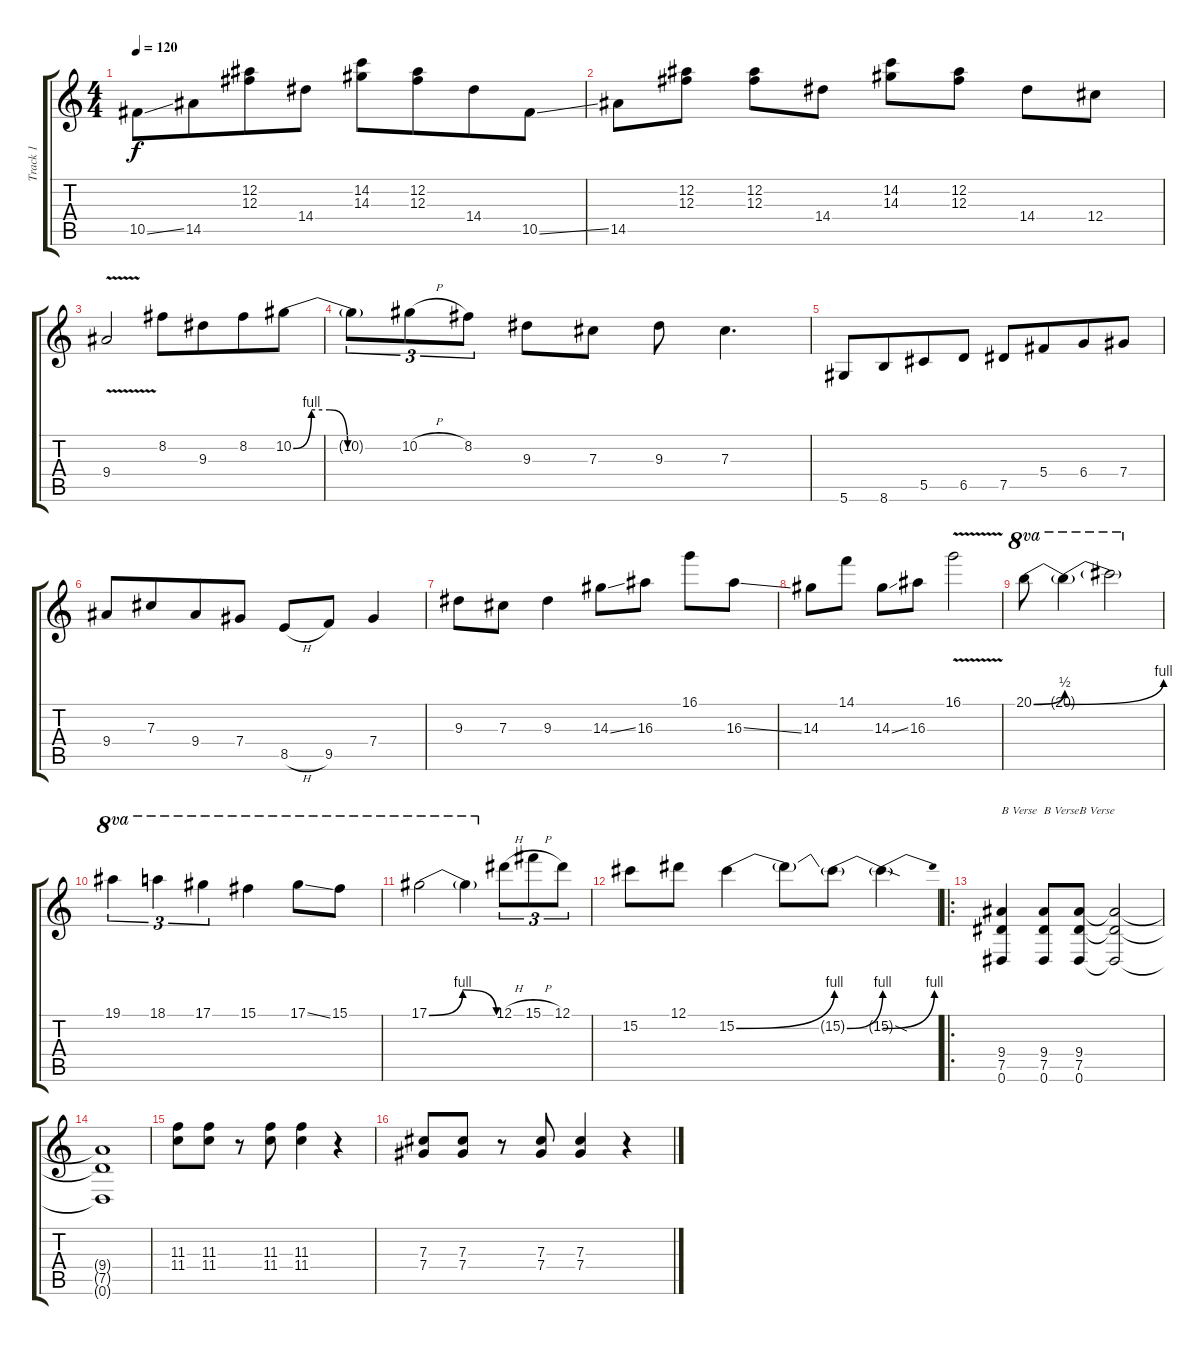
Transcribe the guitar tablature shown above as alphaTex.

\track ("Track 1" "Track 1") {instrument overdrivenguitar}
\staff {score tabs}
\tuning (Eb4 Bb3 Gb3 Db3 Ab2 Eb2) {hide}
\ts (4 4)
\tempo 120
\clef g2
\ks c
10.5{ss}.8{dy f} 14.5.8{beam merge} (12.2 12.3).8 14.4.8 (14.2 14.3).8 (12.2 12.3).8{beam merge} 14.4.8 10.5{ss}.8 |
14.5.8 (12.2 12.3).8 (12.2 12.3).8 14.4.8 (14.2 14.3).8 (12.2 12.3).8 14.4.8 12.4.8 |
9.4{v}.2 8.2.8 9.3.8{beam merge} 8.2.8 10.2{be (custom 0 0 10 4 20 4 30 0 60 0)}.8 |
10.2{t}.8{tu (3 2)} 10.2{h}.8{tu (3 2)} 8.2.8{tu (3 2)} 9.3.8 7.3.8 9.3.8 7.3.4{d} |
5.6.8 8.6.8{beam merge} 5.5.8 6.5.8 7.5.8 5.4.8{beam merge} 6.4.8 7.4.8 |
9.4.8 7.3.8{beam merge} 9.4.8 7.4.8 8.5{h}.8 9.5.8 7.4.4 |
9.3.8 7.3.8 9.3.4 14.3{ss}.8 16.3.8 16.1.8 16.3{ss}.8 |
14.3.8 14.1.8 14.3{ss}.8 16.3.8 16.1{v}.2 |
20.1{be (bend 0 0 60 2)}.8{ot 8va} 20.1{be (bend 0 0 60 4) t}.4{ot 8va} 20.1{t}.2{ot 8va} |
19.1.4{tu (3 2) ot 8va} 18.1.4{tu (3 2) ot 8va} 17.1.4{tu (3 2) ot 8va} 15.1.4{ot 8va} 17.1{ss}.8{ot 8va} 15.1.8{ot 8va} |
17.1{be (bendrelease 0 0 10 4 20 4 60 0)}.2{ot 8va} 17.1{t}.4{ot 8va} 12.1{h}.8{tu (3 2)} 15.1{h}.8{tu (3 2)} 12.1.8{tu (3 2)} |
15.2.8 12.1.8 15.2{be (bend 0 0 60 4)}.4 15.2{t}.8 15.2{be (bend 0 0 60 4) t}.8{beam merge} 15.2{be (bend 0 0 60 4) sod t}.4 |
\ro
(9.4 7.5 0.6).4{txt "B Verse"} (9.4 7.5 0.6).8{txt "B Verse"} (9.4 7.5 0.6).8{txt "B Verse"} (9.4{t} 7.5{t} 0.6{t}).2 |
(9.4{t} 7.5{t} 0.6{t}).1 |
(11.3 11.4).8 (11.3 11.4).8 r.8 (11.3 11.4).8 (11.3 11.4).4 r.4 |
(7.3 7.4).8 (7.3 7.4).8 r.8 (7.3 7.4).8 (7.3 7.4).4 r.4
